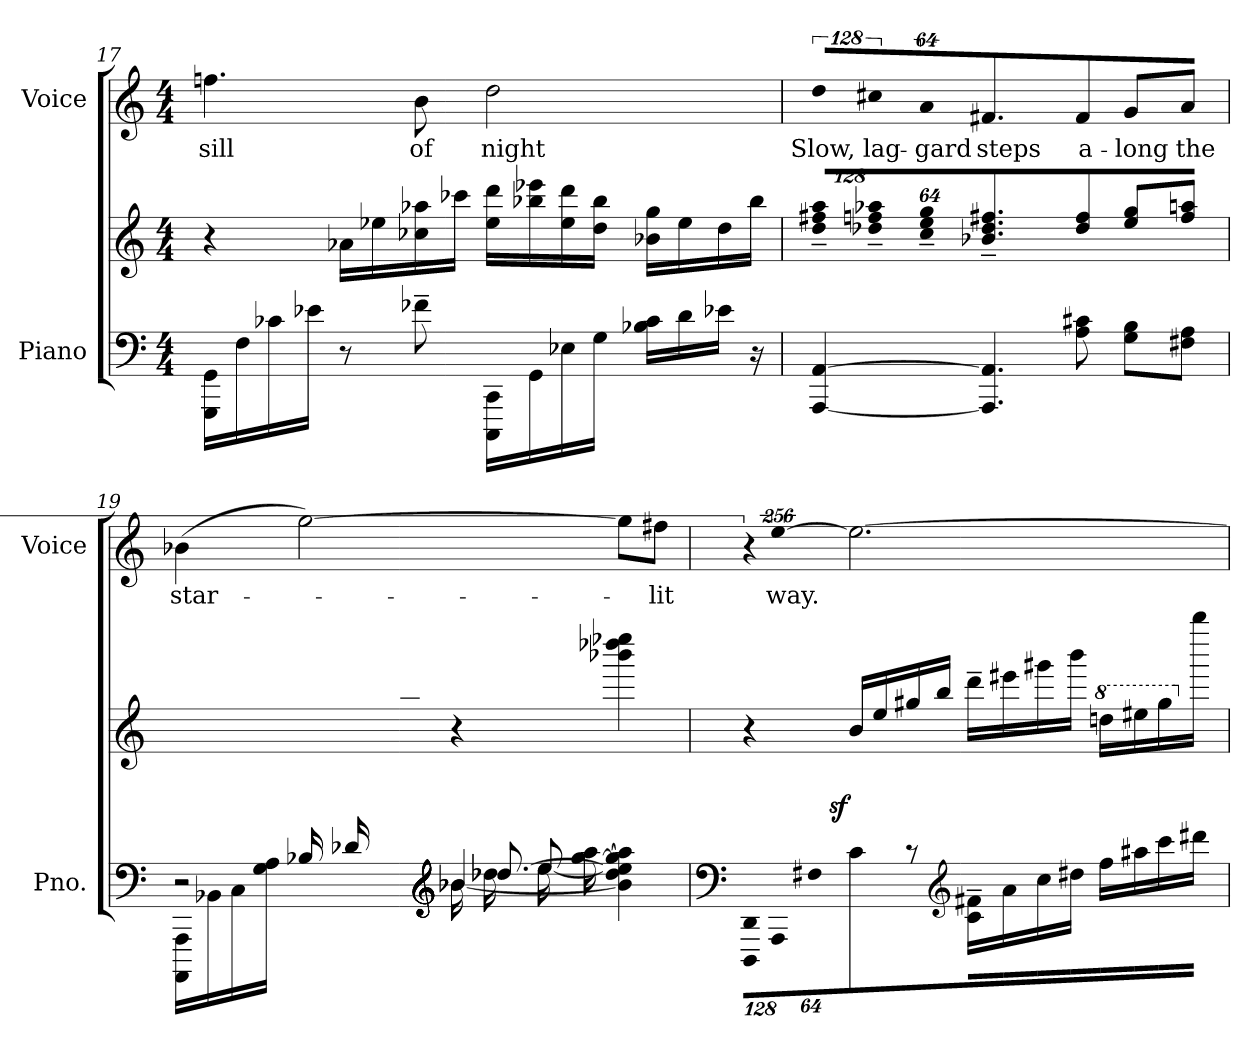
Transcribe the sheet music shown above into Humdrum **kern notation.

**kern	**kern	**dynam	**kern	**text
*part2	*part2	*part2	*part1	*part1
*staff3	*staff2	*staff2/3	*staff1	*staff1
*I"Piano	*	*	*I"Voice	*
*I'Pno.	*	*	*I'Voice	*
!!LO:LB:g=z
*clefF4	*clefG2	*	*clefG2	*
*k[]	*k[]	*	*k[]	*
*C:	*C:	*	*C:	*
*M4/4	*M4/4	*	*M4/4	*
=17	=17	=17	=17	=17
!	!	!	!	!LO:LY:b:color=#000000
16GGGi\ 16GGiLL	4r	.	4.ffni\	sill
*X8ba	*	*	*	*
16Fi\	.	.	.	.
*X8ba	*	*	*	*
16c-Xi\	.	.	.	.
16e-Xi\JJ	.	.	.	.
8r	16a-Xi\LL	.	.	.
.	16ee-Xi\	.	.	.
!	!	!	!	!LO:LY:b:color=#000000
8f-X~i\	16cc-Xi\ 16aa-Xi	.	8bi\	of
.	16ccc-Xi\JJ	.	.	.
!	!	!	!	!LO:LY:b:color=#000000
16CCCi\ 16CCiLL	16ee-i\ 16dddiLL	.	2ddi\	night
16GGi\	16bb-Xi\ 16eee-Xi	.	.	.
16E-Xi\	16ee-i\ 16dddi	.	.	.
16Gi\JJ	16ddi\ 16bb-iJJ	.	.	.
16B-Xi\ 16c-iLL	16b-Xi\ 16ggiLL	.	.	.
16di\	16ee-i\	.	.	.
16e-Xi\JJ	16ddi\	.	.	.
*	*8ba	*	*	*
*	*8ba	*	*	*
16r	16b-i\JJ	.	.	.
=18	=18	=18	=18	=18
*	*Xbrackettup	*	*	*
!	!LO:N:vis=8	!	!LO:N:vis=8	!
!	!	!	!	!LO:LY:b:color=#000000
[<4AAAi/ [>4AAi	1024%85di/~ 1024%85f#Xi~ 1024%85ai~L	.	1024%85ddi\L	Slow,
!	!LO:N:vis=8	!	!LO:N:vis=8	!
!	!	!	!	!LO:LY:b:color=#000000
.	1024%85d-Xi/~ 1024%85fni~ 1024%85a-Xi~	.	1024%85cc#Xi\	lag-
!	!LO:N:vis=8	!	!LO:N:vis=8	!
!	!	!	!	!LO:LY:b:color=#000000
.	512%43ci/~ 512%43ei~ 512%43gi~J	.	512%43ai\J	-gard
!	!	!	!	!LO:LY:b:color=#000000
4.AAAi/] 4.AAi]	4.B-Xi/~ 4.d-i~ 4.f#Xi~	.	4.f#Xi/	steps
!	!	!	!	!LO:LY:b:color=#000000
8Ai\ 8c#Xi	8d-i/ 8f#i	.	8f#i/	a-
!	!	!	!	!LO:LY:b:color=#000000
8Gi\ 8BiL	8ei/ 8giL	.	8gi/L	-long
!	!	!	!	!LO:LY:b:color=#000000
8F#Xi\ 8AiJ	8f#i/ 8aniJ	.	8ai/J	the
!!LO:LB:g=z
=19	=19	=19	=19	=19
*^	*^	*	*	*
*	*^	*	*	*	*	*
*	*	*^	*	*	*	*	*
!	!	!	!	!	!	!	!	!LO:LY:b:color=#000000
16AAAAi\ 16AAAiLL	2r	16ryy	2r	2ryy	4.ryy	.	(4b-Xi\	star-
*X8ba	*	*	*	*	*	*	*	*
16BB-Xi\	.	16ryy@	.	.	.	.	.	.
16Ci\	.	16ryy@	.	.	.	.	.	.
16Gi\ 16AiJJ	.	16ryy@	.	.	.	.	.	.
16B-Xi/LL	.	16ryy@	.	.	.	.	[>2ggi\)	.
16d-Xi/	.	16ryy@	.	.	.	.	.	.
8ryy	.	16ryy@	.	.	16ei\	.	.	.
.	.	16ryy@	.	.	16gi\ 16aiJJ	.	.	.
*clefG2	*	*	*	*	*	*	*	*
16b-Xi\LL	[<4b-i/	16ryy@	8ryy	4r	2ryy	.	.	.
16dd-Xi\	.	[<8.dd-i/	.	.	.	.	.	.
16eei\	.	.	[<8eei/	.	.	.	.	.
[<16ggi\ [>16aaiJJ	.	.	.	.	.	.	.	.
*	*	*	*	*8ba	*	*	*	*
4b-i\] 4dd-i] 4eei] 4ggi] 4aai]	4ryy	4ryy	4ryy	4bb-Xi\ 4ddd-Xi 4eee-Xi	.	.	8ggi\L]	.
!	!	!	!	!	!	!	!	!LO:LY:b:color=#000000
.	.	.	.	.	.	.	8ff#Xi\J	-lit
*v	*v	*v	*v	*	*	*	*	*
!!LO:PB:g=z
=20	=20	=20	=20	=20	=20
*clefF4	*	*	*	*	*
*Xbrackettup	*	*	*	*	*
!LO:N:vis=8	!	!	!	!LO:N:vis=8	!
1024%85DDDi\ 1024%85DDiL	4r	8ryy	.	1024%85r	.
*X8ba	*	*	*	*	*
!LO:N:vis=8	!	!	!	!LO:N:vis=4	!
!	!	!	!	!	!LO:LY:b:color=#000000
1024%85AAAi\	.	.	.	[>1024%171eei\	way.
.	.	16ryy	.	.	.
!LO:N:vis=8	!	!	!	!	!
512%43F#Xi\J	.	.	.	.	.
.	.	128...ryy	.	.	.
.	.	2ryy	sf	.	.
8ci\	16Bi/LL	.	.	2.eei\_>	.
.	16ei/	.	.	.	.
8r	16g#Xi/	.	.	.	.
.	16bi/JJ	.	.	.	.
*clefG2	*	*	*	*	*
16ci\~ 16f#Xi~LL	16dd~i\LL	.	.	.	.
16ai\	16ee#Xi\	.	.	.	.
16cci\	16gg#Xi\	.	.	.	.
16dd#Xi\JJ	16bbi\JJ	.	.	.	.
.	.	4ryy	.	.	.
*	*8va	*	*	*	*
16ffi\LL	16dddni\LL	.	.	.	.
16aa#Xi\	16eee#i\	.	.	.	.
16ccci\	16ggg#i\	.	.	.	.
*	*X8va	*	*	*	*
*	*8ba	*	*	*	*
16ddd#Xi\JJ	16bbbi\JJ	.	.	.	.
.	.	32ryy	.	.	.
.	.	64ryy	.	.	.
.	.	1024ryy	.	.	.
*	*v	*v	*	*	*
=	=	=	=	=
*-	*-	*-	*-	*-
